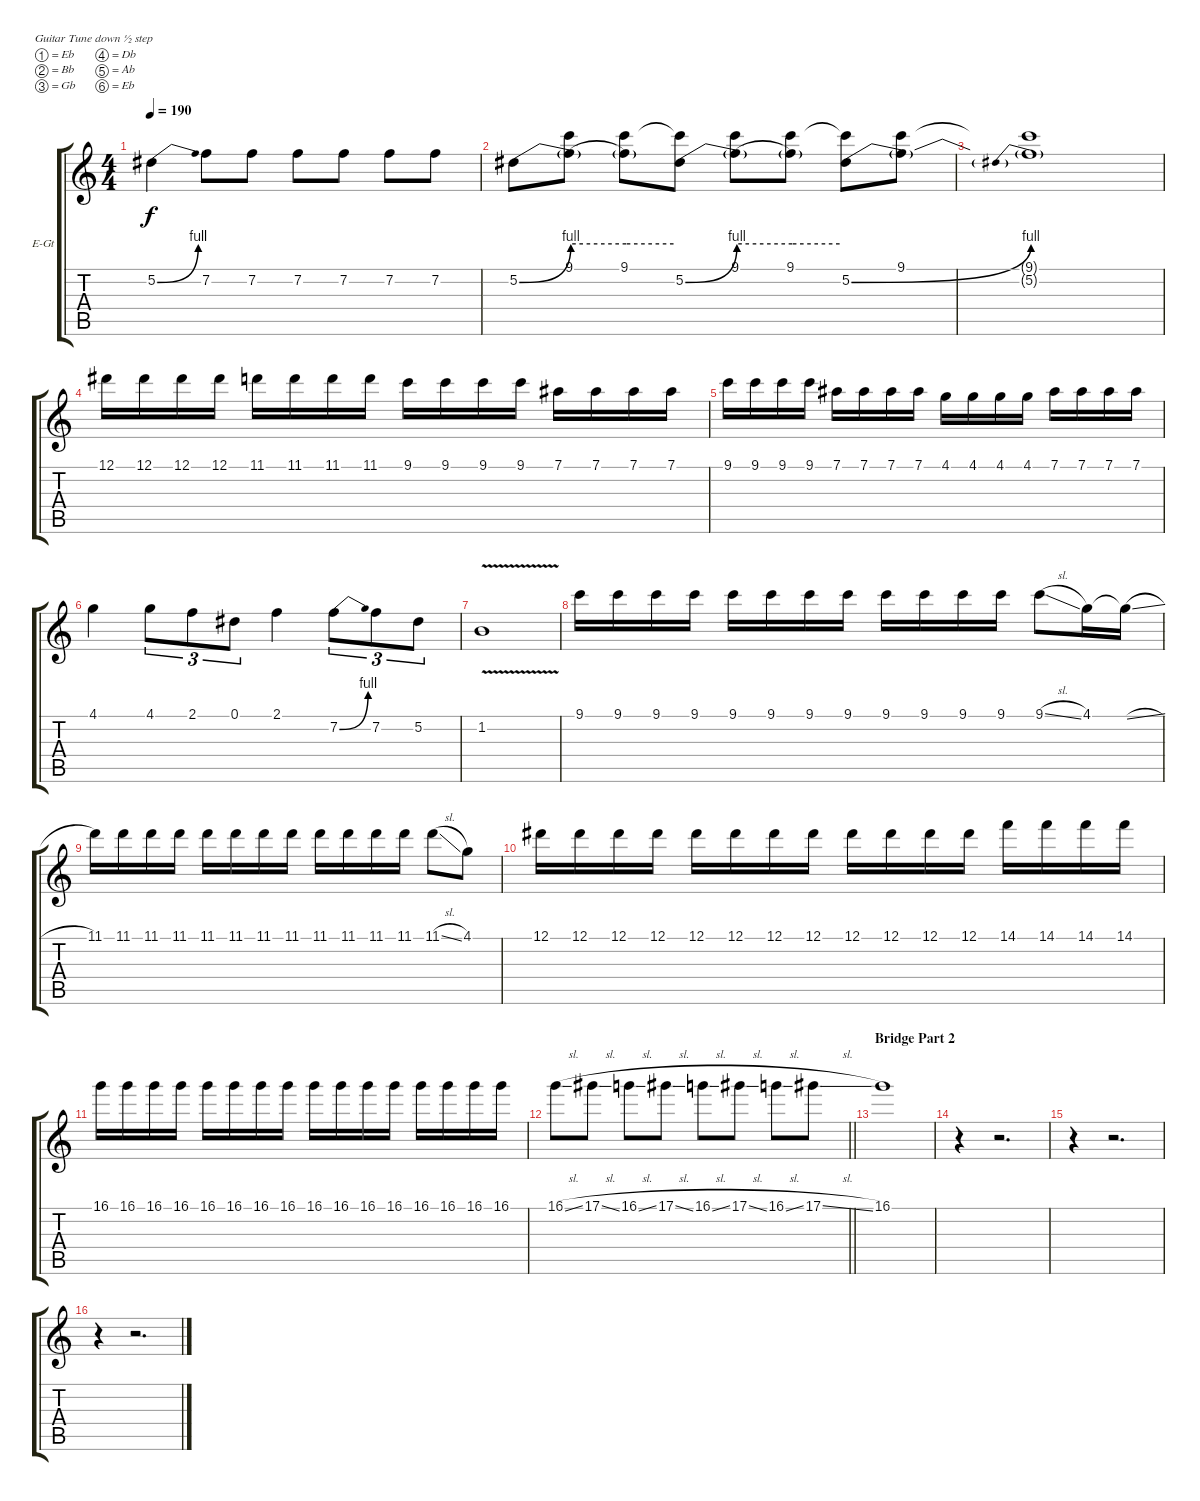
\bracketExtendMode groupsimilarinstruments
\firstSystemTrackNameOrientation horizontal
\otherSystemsTrackNameOrientation horizontal
\track ("Guitar Solo B" "E-Gt") {instrument distortionguitar}
\staff {score tabs}
\tuning (Eb4 Bb3 Gb3 Db3 Ab2 Eb2)
\ts (4 4)
\tempo 190
\clef g2
\ks c
5.2{be (bend 0 0 60 4)}.4{dy f} 7.2.8 7.2.8 7.2.8 7.2.8 7.2.8 7.2.8 |
5.2{be (bend 0 0 60 4)}.8 (9.1 5.2{be (hold 0 4 60 4) t}).8 (9.1 5.2{be (hold 0 4 60 4) t}).8 (9.1{t} 5.2{be (bend 0 0 60 4)}).8 (9.1 5.2{be (hold 0 4 60 4) t}).8 (9.1 5.2{be (hold 0 4 60 4) t}).8 (9.1{t} 5.2{be (bend 0 0 60 4)}).8 (9.1 5.2{t}).8 |
(9.1{t} 5.2{be (prebend 0 4 60 4) t}).1 |
12.1.16 12.1.16 12.1.16 12.1.16 11.1.16 11.1.16 11.1.16 11.1.16 9.1.16 9.1.16 9.1.16 9.1.16 7.1.16 7.1.16 7.1.16 7.1.16 |
9.1.16 9.1.16 9.1.16 9.1.16 7.1.16 7.1.16 7.1.16 7.1.16 4.1.16 4.1.16 4.1.16 4.1.16 7.1.16 7.1.16 7.1.16 7.1.16 |
4.1.4 4.1.8{tu (3 2)} 2.1.8{tu (3 2)} 0.1.8{tu (3 2)} 2.1.4 7.2{be (bend 0 0 60 4)}.8{tu (3 2)} 7.2.8{tu (3 2)} 5.2.8{tu (3 2)} |
1.2{v}.1 |
9.1.16 9.1.16 9.1.16 9.1.16 9.1.16 9.1.16 9.1.16 9.1.16 9.1.16 9.1.16 9.1.16 9.1.16 9.1{sl}.8 4.1.16 4.1{sl t}.16 |
11.1.16 11.1.16 11.1.16 11.1.16 11.1.16 11.1.16 11.1.16 11.1.16 11.1.16 11.1.16 11.1.16 11.1.16 11.1{sl}.8 4.1.8 |
12.1.16 12.1.16 12.1.16 12.1.16 12.1.16 12.1.16 12.1.16 12.1.16 12.1.16 12.1.16 12.1.16 12.1.16 14.1.16 14.1.16 14.1.16 14.1.16 |
16.1.16 16.1.16 16.1.16 16.1.16 16.1.16 16.1.16 16.1.16 16.1.16 16.1.16 16.1.16 16.1.16 16.1.16 16.1.16 16.1.16 16.1.16 16.1.16 |
\barLineRight lightlight
16.1{sl}.8 17.1{sl}.8 16.1{sl}.8 17.1{sl}.8 16.1{sl}.8 17.1{sl}.8 16.1{sl}.8 17.1{sl}.8 |
\section ("" "Bridge Part 2")
16.1.1 |
r.4 r.2{d} |
r.4 r.2{d} |
r.4 r.2{d}
